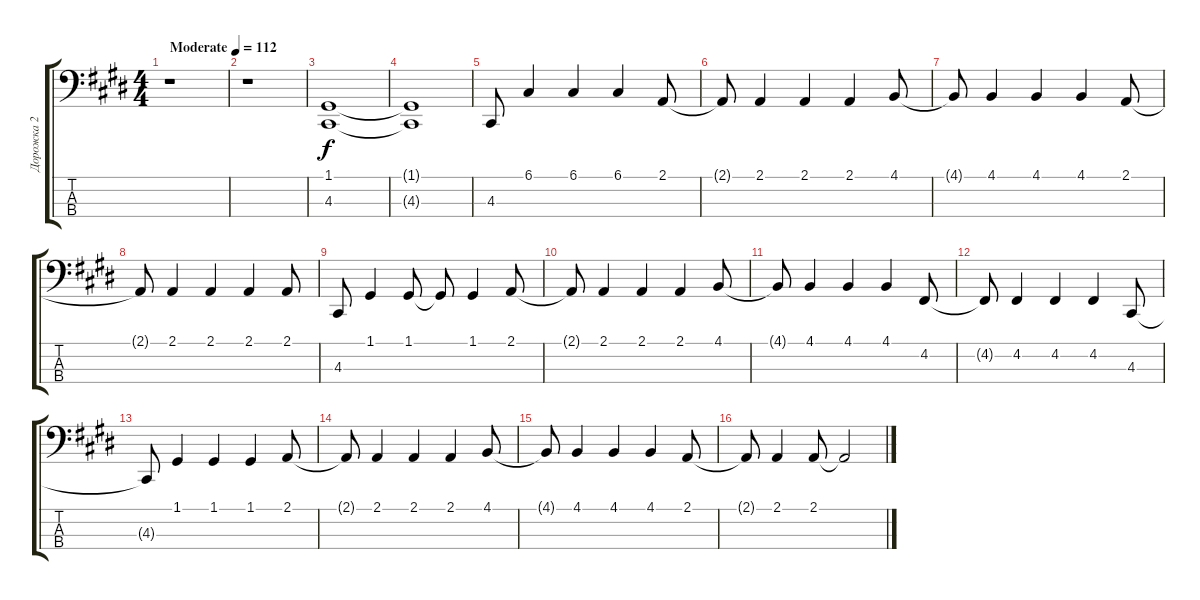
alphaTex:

\track ("Дорожка 2" "Дорожка 2") {instrument acousticgrandpiano}
\staff {score tabs}
\tuning (G2 D2 A1 E1) {hide}
\ts (4 4)
\tempo (112 "Moderate")
\clef f4
\ks c#minor
r.1{dy f instrument acousticgrandpiano} |
r.1 |
(1.1 4.3).1 |
(1.1{t} 4.3{t}).1 |
4.3.8 6.1.4 6.1.4 6.1.4 2.1.8 |
2.1{t}.8 2.1.4 2.1.4 2.1.4 4.1.8 |
4.1{t}.8 4.1.4 4.1.4 4.1.4 2.1.8 |
2.1{t}.8 2.1.4 2.1.4 2.1.4 2.1.8 |
4.3.8 1.1.4 1.1.8 1.1{t}.8 1.1.4 2.1.8 |
2.1{t}.8 2.1.4 2.1.4 2.1.4 4.1.8 |
4.1{t}.8 4.1.4 4.1.4 4.1.4 4.2.8 |
4.2{t}.8 4.2.4 4.2.4 4.2.4 4.3.8 |
4.3{t}.8 1.1.4 1.1.4 1.1.4 2.1.8 |
2.1{t}.8 2.1.4 2.1.4 2.1.4 4.1.8 |
4.1{t}.8 4.1.4 4.1.4 4.1.4 2.1.8 |
2.1{t}.8 2.1.4 2.1.8 2.1{t}.2
